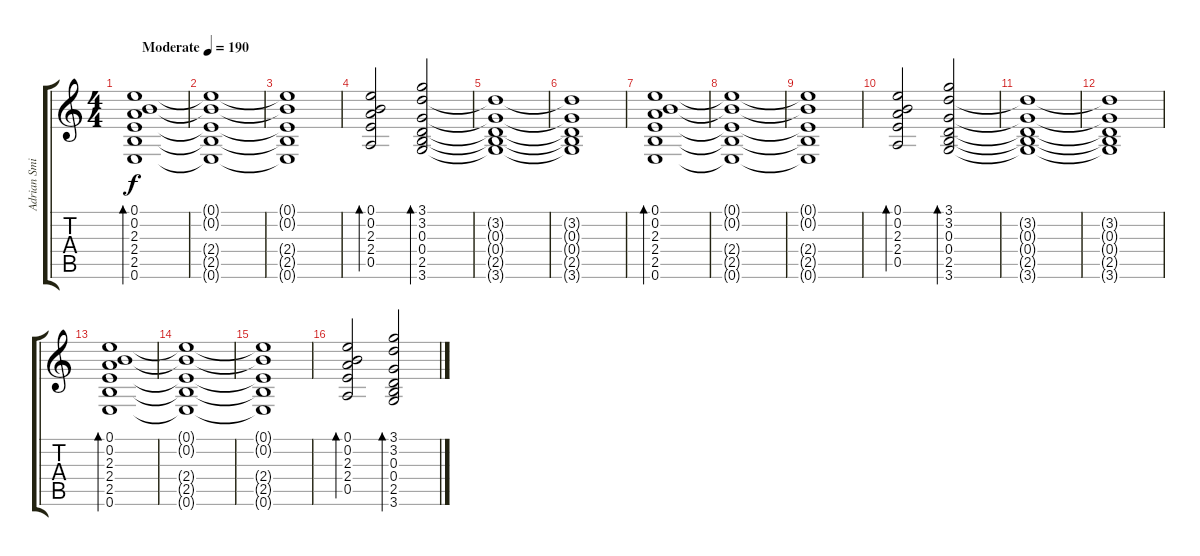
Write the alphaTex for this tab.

\track ("Adrian Smith" "Adrian Smi") {instrument electricguitarjazz}
\staff {score tabs}
\tuning (E4 B3 G3 D3 A2 E2) {hide}
\ts (4 4)
\tempo (190 "Moderate")
\clef g2
\ks c
(0.1 0.2 2.3 2.4 2.5 0.6).1{bd 60 dy f instrument electricguitarjazz} |
(0.1{t} 0.2{t} 2.4{t} 2.5{t} 0.6{t}).1 |
(0.1{t} 0.2{t} 2.4{t} 2.5{t} 0.6{t}).1 |
(0.1 0.2 2.3 2.4 0.5).2{bd 60} (3.1 3.2 0.3 0.4 2.5 3.6).2{bd 60} |
(3.2{t} 0.3{t} 0.4{t} 2.5{t} 3.6{t}).1 |
(3.2{t} 0.3{t} 0.4{t} 2.5{t} 3.6{t}).1 |
(0.1 0.2 2.3 2.4 2.5 0.6).1{bd 60} |
(0.1{t} 0.2{t} 2.4{t} 2.5{t} 0.6{t}).1 |
(0.1{t} 0.2{t} 2.4{t} 2.5{t} 0.6{t}).1 |
(0.1 0.2 2.3 2.4 0.5).2{bd 60} (3.1 3.2 0.3 0.4 2.5 3.6).2{bd 60} |
(3.2{t} 0.3{t} 0.4{t} 2.5{t} 3.6{t}).1 |
(3.2{t} 0.3{t} 0.4{t} 2.5{t} 3.6{t}).1 |
(0.1 0.2 2.3 2.4 2.5 0.6).1{bd 60} |
(0.1{t} 0.2{t} 2.4{t} 2.5{t} 0.6{t}).1 |
(0.1{t} 0.2{t} 2.4{t} 2.5{t} 0.6{t}).1 |
(0.1 0.2 2.3 2.4 0.5).2{bd 60} (3.1 3.2 0.3 0.4 2.5 3.6).2{bd 60}
